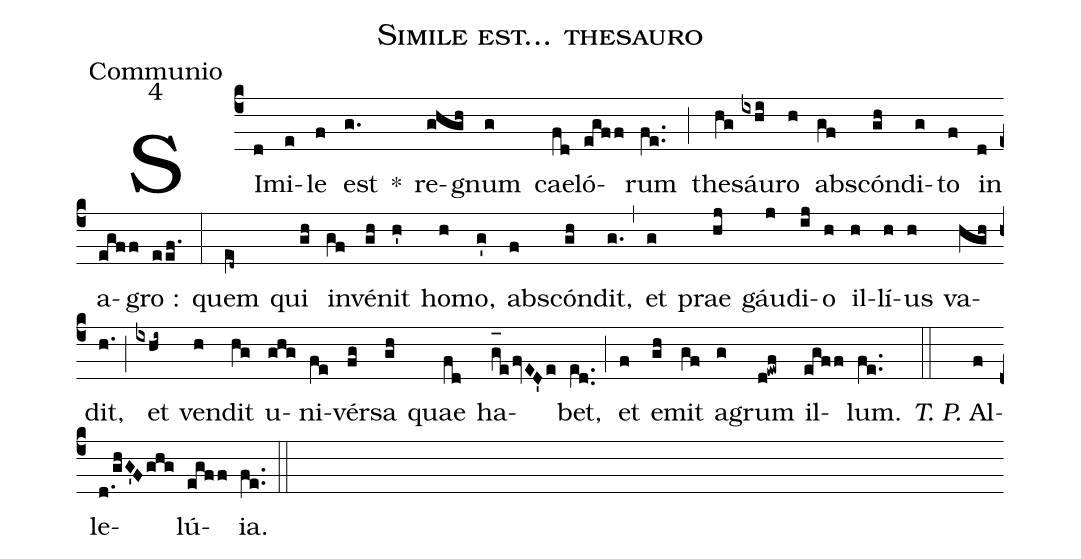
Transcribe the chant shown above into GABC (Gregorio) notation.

name:Simile est... thesauro;
office-part:Communio;
mode:4;
%%
(c4) SI(d)mi(e)le(f) est(g.) *() re(ghgh)gnum(g) cae(fd)ló(egff)rum(fe..) (;) the(hg)sáu(ixhi)ro(h) abs(gf)cón(gh)di(g)to(f) in(d) a(egff)gro :(eef.) (:) quem(e[ll:1]d~) qui(gh) in(gf)vé(gh)nit(h') ho(h)mo,(g') abs(f)cón(gh)dit,(g.) (,) et(g) prae(hj) gáu(j)di(ij)o(h) il(h)lí(h)us(h) va(hgh)dit,(h.) (;) et(ixhi~) ven(h)dit(hg) u(ghg)ni(fe)vér(fg)sa(gh) quae(fd) ha(g_[oh:h]efvED'e)bet,(e[ll:1]d..) (;) et(f) e(gh)mit(gf) a(g)grum(d!ewf) il(egff)lum.(fe..) (::) <i>T. P.</i> Al(f)le(d./[-0.5]ghG'Fghg)lú(egff){ia}.(fe..) (::)
